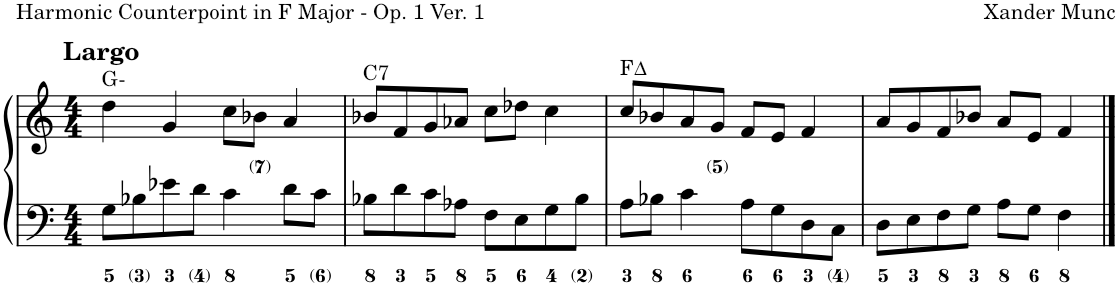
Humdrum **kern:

**kern	**kern
*part1	*part1
*staff2	*staff1
*I"Piano	*
*I'Pno.	*
*clefF4	*clefG2
*k[]	*k[]
*M4/4	*M4/4
=1	=1
!	!LO:TX:a:t=Harmonic Counterpoint in F Major - Op. 1 Ver. 1                                                                                      Xander Munc
!	!LO:TX:a:B:t=Largo
!	!LO:TX:a:t=G-
!LO:TX:a:t=Harmonic Counterpoint in F Major - Op. 1 Ver. 1                                                                                      Xander Munc	!
8G\L	4dd\
8B-X\	.
8e-X\	4g/
8d\J	.
4c\	8cc\L
.	8b-X\J
8d\L	4a/
8c\J	.
=2	=2
!	!LO:TX:a:t=C7
8B-X\L	8b-X/L
8d\	8f/
8c\	8g/
8A-X\J	8a-X/J
8F\L	8cc\L
8E\	8dd-X\J
8G\	4cc\
8B-\J	.
=3	=3
!	!LO:TX:a:t=F∆
8A\L	8cc/L
8B-X\J	8b-X/
4c\	8a/
.	8g/J
8A\L	8f/L
8G\	8e/J
8D\	4f/
8C\J	.
=4	=4
8D\L	8a/L
8E\	8g/
8F\	8f/
8G\J	8b-X/J
8A\L	8a/L
8G\J	8e/J
4F\	4f/
==	==
*-	*-
